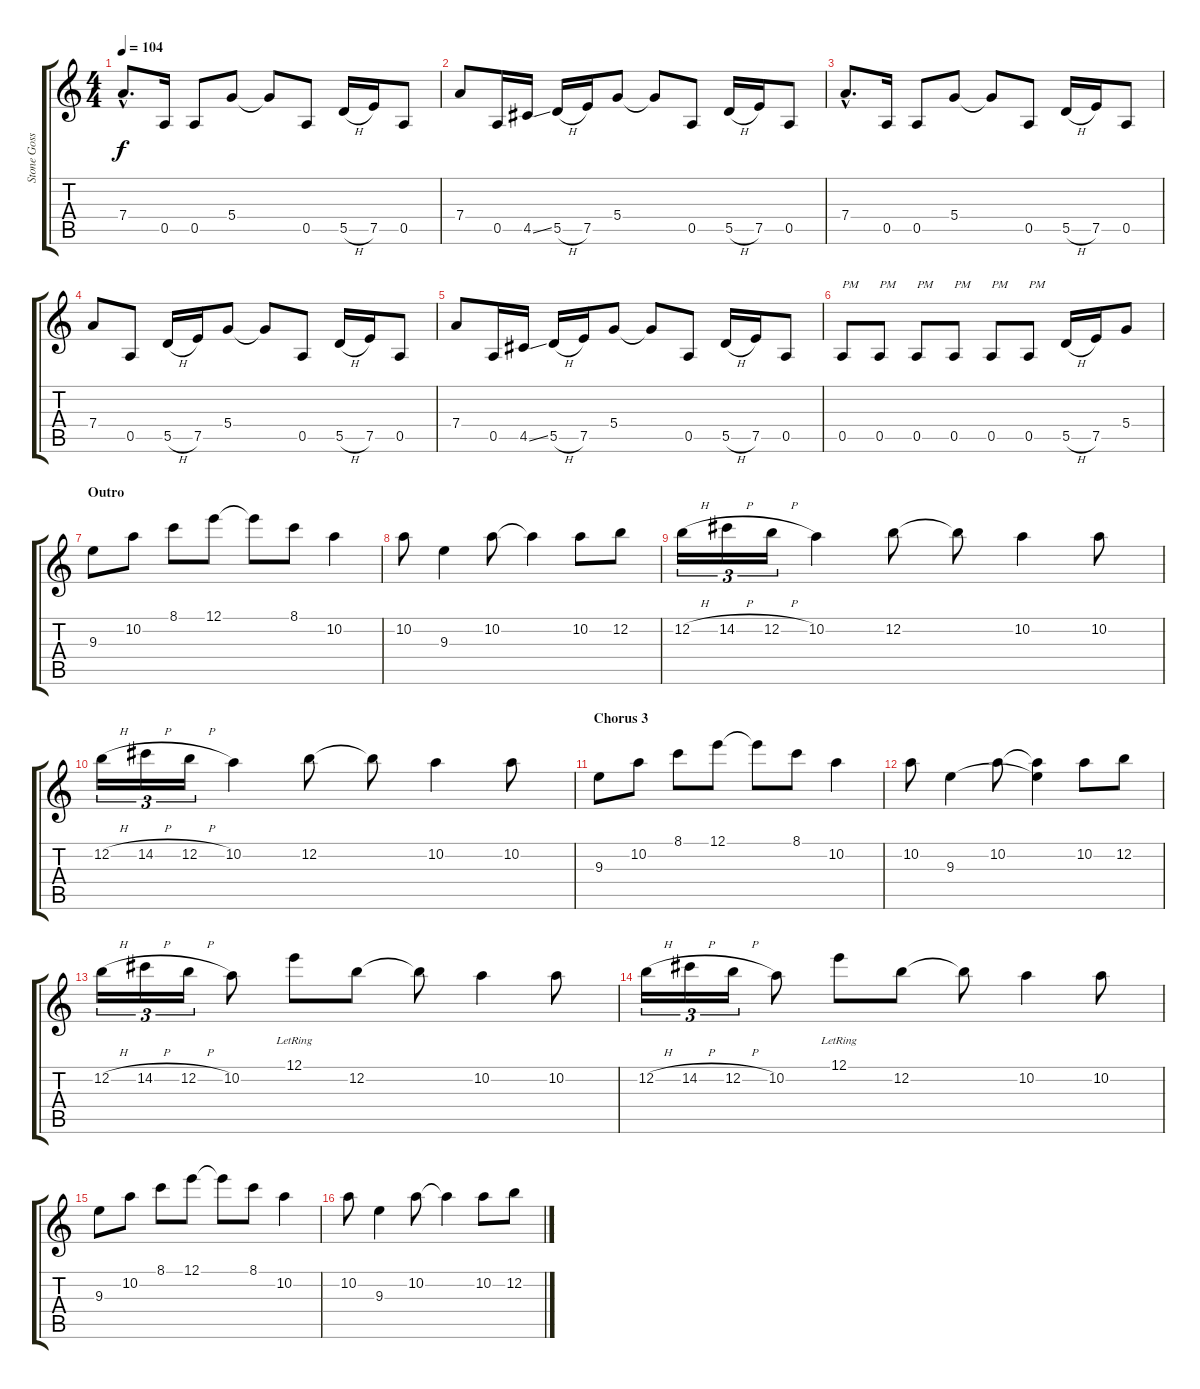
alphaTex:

\track ("Stone Gossard Gtr 2" "Stone Goss") {instrument distortionguitar}
\staff {score tabs}
\tuning (E4 B3 G3 D3 A2 E2) {hide}
\ts (4 4)
\tempo 104
\clef g2
\ks c
7.4{hac}.8{d dy f} 0.5.16 0.5.8 5.4.8 5.4{t}.8 0.5.8 5.5{h}.16 7.5.16 0.5.8 |
7.4.8 0.5.16 4.5{ss}.16 5.5{h}.16 7.5.16 5.4.8 5.4{t}.8 0.5.8 5.5{h}.16 7.5.16 0.5.8 |
7.4{hac}.8{d} 0.5.16 0.5.8 5.4.8 5.4{t}.8 0.5.8 5.5{h}.16 7.5.16 0.5.8 |
7.4.8 0.5.8 5.5{h}.16 7.5.16 5.4.8 5.4{t}.8 0.5.8 5.5{h}.16 7.5.16 0.5.8 |
7.4.8 0.5.16 4.5{ss}.16 5.5{h}.16 7.5.16 5.4.8 5.4{t}.8 0.5.8 5.5{h}.16 7.5.16 0.5.8 |
0.5.8{txt "PM"} 0.5.8{txt "PM"} 0.5.8{txt "PM"} 0.5.8{txt "PM"} 0.5.8{txt "PM"} 0.5.8{txt "PM"} 5.5{h}.16 7.5.16 5.4.8 |
\section ("" "Outro")
9.3.8 10.2.8 8.1.8 12.1.8 12.1{t}.8 8.1.8 10.2.4 |
10.2.8 9.3.4 10.2.8 10.2{t}.4 10.2.8 12.2.8 |
12.2{h}.16{tu (3 2)} 14.2{h}.16{tu (3 2)} 12.2{h}.16{tu (3 2)} 10.2.4 12.2.8 12.2{t}.8 10.2.4 10.2.8 |
12.2{h}.16{tu (3 2)} 14.2{h}.16{tu (3 2)} 12.2{h}.16{tu (3 2)} 10.2.4 12.2.8 12.2{t}.8 10.2.4 10.2.8 |
\section ("" "Chorus 3")
9.3.8 10.2.8 8.1.8 12.1.8 12.1{t}.8 8.1.8 10.2.4 |
10.2.8 9.3.4 10.2.8 (10.2{t} 9.3{t}).4 10.2.8 12.2.8 |
12.2{h}.16{tu (3 2)} 14.2{h}.16{tu (3 2)} 12.2{h}.16{tu (3 2)} 10.2.8 12.1{lr}.8 12.2.8 12.2{t}.8 10.2.4 10.2.8 |
12.2{h}.16{tu (3 2)} 14.2{h}.16{tu (3 2)} 12.2{h}.16{tu (3 2)} 10.2.8 12.1{lr}.8 12.2.8 12.2{t}.8 10.2.4 10.2.8 |
9.3.8 10.2.8 8.1.8 12.1.8 12.1{t}.8 8.1.8 10.2.4 |
10.2.8 9.3.4 10.2.8 10.2{t}.4 10.2.8 12.2.8
